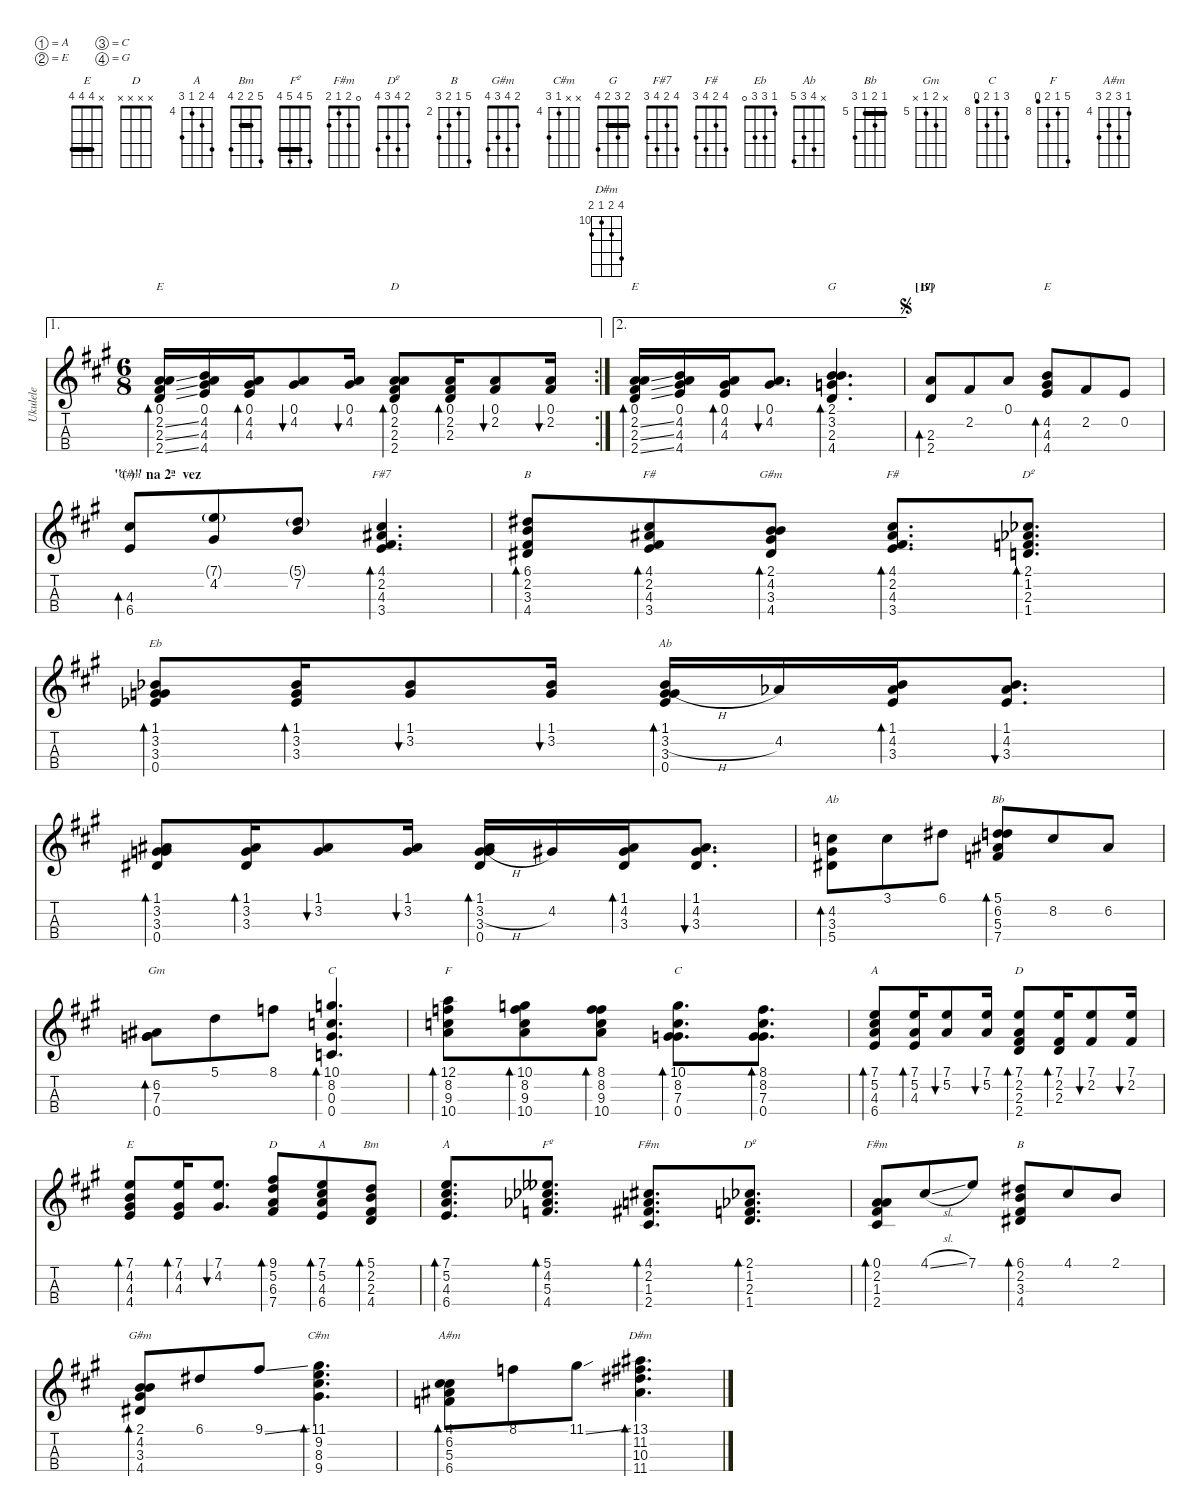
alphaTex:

\defaultSystemsLayout 4
\hideDynamics
\bracketExtendMode nobrackets
\otherSystemsTrackNameOrientation horizontal
\defaultBarNumberDisplay Hide
\track ("Ukulele" "Ukulele") {defaultSystemsLayout 4 instrument acousticguitarnylon}
\staff {score tabs}
\tuning (A4 E4 C4 G4)
\displaytranspose 0
\chord ("E" 7 4 4 4) {firstfret 4 barre (4 4)}
\chord ("D" 9 5 6 7) {firstfret 5}
\chord ("A" 7 5 4 6) {firstfret 4}
\chord ("Bm" 5 2 2 4) {barre 2}
\chord ("Fº" 5 4 5 4) {barre 4}
\chord ("F#m" 4 2 1 2)
\chord ("Dº" 2 1 2 1) {barre 1}
\chord ("F#m" 0 2 1 2)
\chord ("B" 6 2 3 4) {firstfret 2}
\chord ("G#m" 2 4 3 4)
\chord ("C#m" 11 9 8 9) {firstfret 8}
\chord ("E" 0 2 2 2)
\chord ("D" 0 2 2 2)
\chord ("G" 2 3 2 4) {barre 2}
\chord ("D" x x 2 2) {barre 2}
\chord ("E" x 4 4 4) {barre (4 4)}
\chord ("C#m" x x 4 6) {firstfret 4}
\chord ("F#7" 4 2 4 3)
\chord ("F#" 4 2 4 3)
\chord ("Dº" 2 4 3 4)
\chord ("Eb" 1 3 3 0)
\chord ("Ab" 1 3 3 0)
\chord ("Ab" x 4 3 5)
\chord ("Bb" 5 6 5 7) {firstfret 5 barre 5}
\chord ("Gm" x 6 5 x) {firstfret 5}
\chord ("C" 10 8 7 7) {firstfret 8}
\chord ("F" 12 8 9 7) {firstfret 8}
\chord ("C" 10 8 9 7) {firstfret 8}
\chord ("D" x x x x)
\chord ("A#m" 4 6 5 6) {firstfret 4}
\chord ("D#m" 13 11 10 11) {firstfret 10}
\ae 1
\rc 2
\ts (6 8)
\tempo (80 hide)
\clef g2
\ks a
(2.3{ss acc forcenatural} 2.2{ss acc #} 0.1{acc forcenatural} 2.4{ss acc forcenatural}).16{bd 30 ch "E" dy mf beam Up} (4.3{acc forcenatural} 4.2{acc #} 4.4{acc forcenatural} 0.1{acc forcenatural}).16{beam Up} (4.3{acc forcenatural} 4.2{acc #} 0.1{acc forcenatural}).16{bd 30 beam Up} (0.1{acc forcenatural} 4.2{acc #}).8{bu 30 beam Up} (0.1{acc forcenatural} 4.2{acc #}).16{bu 30 beam Up} (2.3{acc forcenatural} 2.2{acc #} 0.1{acc forcenatural} 2.4{acc forcenatural}).8{bd 30 ch "D" beam Up} (2.3{acc forcenatural} 2.2{acc #} 0.1{acc forcenatural}).16{bd 30 beam Up} (0.1{acc forcenatural} 2.2{acc #}).8{bu 30 beam Up} (0.1{acc forcenatural} 2.2{acc #}).16{bu 30 beam Up} |
\ae 2
(2.3{ss acc forcenatural} 2.2{ss acc #} 0.1{acc forcenatural} 2.4{ss acc forcenatural}).16{bd 30 ch "E" beam Up} (4.3{acc forcenatural} 4.2{acc #} 4.4{acc forcenatural} 0.1{acc forcenatural}).16{beam Up} (4.3{acc forcenatural} 4.2{acc #} 0.1{acc forcenatural}).16{bd 30 beam Up} (0.1{acc forcenatural} 4.2{acc #}).8{d bu 30 beam Up} (2.1{acc forcenatural} 4.4{acc forcenatural} 2.3{acc forcenatural} 3.2{acc forcenatural}).4{d bd 30 ch "G" beam Up} |
\section ("B" "")
\jump segno
(2.3{acc forcenatural} 2.4{acc forcenatural}).8{bd 30 ch "D" beam Up} 2.2{acc #}.8{beam Up} 0.1{acc forcenatural}.8{beam Up} (4.4{acc forcenatural} 4.2{acc #} 4.3{acc forcenatural}).8{bd 30 ch "E" beam Up} 2.2{acc #}.8{beam Up} 0.2{acc forcenatural}.8{beam Up} |
\section ("" "\"( )\" na 2ª  vez")
(6.4{acc #} 4.3{acc forcenatural}).8{bd 30 ch "C#m" beam Up} (4.2{acc #} 7.1{g acc forcenatural}).8{beam Up} (7.2{acc forcenatural} 5.1{g acc forcenatural}).8{beam Up} (4.3{acc forcenatural} 2.2{acc #} 3.4{acc #} 4.1{acc #}).4{d bd 30 ch "F#7" beam Up} |
(6.1{acc #} 3.3{acc #} 2.2{acc #} 4.4{acc forcenatural}).8{bd 30 ch "B" beam Up} (4.3{acc forcenatural} 2.2{acc #} 3.4{acc #} 4.1{acc #}).8{bd 30 ch "F#" beam Up} (2.1{acc forcenatural} 4.4{acc forcenatural} 4.2{acc #} 3.3{acc #}).8{bd 30 ch "G#m" beam Up} (4.3{acc forcenatural} 2.2{acc #} 3.4{acc #} 4.1{acc #}).8{d bd 30 ch "F#" beam Up} (2.1{acc b} 1.2{acc forcenatural} 2.3{acc forcenatural} 1.4{acc b}).8{d bd 30 ch "Dº" beam Up} |
(3.2{acc forcenatural} 0.4{acc forcenatural} 3.3{acc b} 1.1{acc b}).8{bd 30 ch "Eb" beam Up} (3.2{acc forcenatural} 3.3{acc b} 1.1{acc b}).16{bd 30 beam Up} (3.2{acc forcenatural} 1.1{acc b}).8{bu 30 beam Up} (3.2{acc forcenatural} 1.1{acc b}).16{bu 30 beam Up} (3.2{h acc forcenatural} 0.4{acc forcenatural} 3.3{acc b} 1.1{acc b}).16{bd 30 ch "Ab" beam Up} 4.2{acc b}.16{beam Up} (4.2{acc b} 3.3{acc b} 1.1{acc b}).16{bd 30 beam Up} (4.2{acc b} 3.3{acc b} 1.1{acc b}).8{d bu 30 beam Up} |
(3.2{acc forcenatural} 0.4{acc forcenatural} 3.3{acc #} 1.1{acc #}).8{bd 30 beam Up} (3.2{acc forcenatural} 3.3{acc #} 1.1{acc #}).16{bd 30 beam Up} (3.2{acc forcenatural} 1.1{acc #}).8{bu 30 beam Up} (3.2{acc forcenatural} 1.1{acc #}).16{bu 30 beam Up} (3.2{h acc forcenatural} 0.4{acc forcenatural} 3.3{acc #} 1.1{acc #}).16{bd 30 beam Up} 4.2{acc #}.16{beam Up} (4.2{acc #} 3.3{acc #} 1.1{acc #}).16{bd 30 beam Up} (4.2{acc #} 3.3{acc #} 1.1{acc #}).8{d bu 30 beam Up} |
(3.3{acc #} 4.2{acc #} 5.4{acc forcenatural}).8{bd 30 ch "Ab" beam Down} 3.1{acc forcenatural}.8{beam Down} 6.1{acc #}.8{beam Down} (5.1{acc forcenatural} 6.2{acc #} 5.3{acc forcenatural} 7.4{acc forcenatural}).8{bd 30 ch "Bb" beam Up} 8.2{acc forcenatural}.8{beam Up} 6.2{acc #}.8{beam Up} |
(7.3{acc forcenatural} 6.2{acc #} 0.4{acc forcenatural}).8{bd 30 ch "Gm" beam Down} 5.1{acc forcenatural}.8{beam Down} 8.1{acc forcenatural}.8{beam Down} (10.1{acc forcenatural} 8.2{acc forcenatural} 0.4{acc forcenatural} 0.3{acc forcenatural}).4{d bd 30 ch "C" beam Up} |
(10.4{acc forcenatural} 9.3{acc forcenatural} 12.1{acc forcenatural} 8.2{acc forcenatural}).8{bd 30 ch "F" beam Down} (10.4{acc forcenatural} 9.3{acc forcenatural} 10.1{acc forcenatural} 8.2{acc forcenatural}).8{bd 30 beam Down} (10.4{acc forcenatural} 9.3{acc forcenatural} 8.1{acc forcenatural} 8.2{acc forcenatural}).8{bd 30 beam Down} (10.1{acc forcenatural} 8.2{acc forcenatural} 7.3{acc forcenatural} 0.4{acc forcenatural}).8{d bd 30 ch "C" beam Down} (8.1{acc forcenatural} 8.2{acc forcenatural} 7.3{acc forcenatural} 0.4{acc forcenatural}).8{d bd 30 beam Down} |
(5.2{acc forcenatural} 6.4{acc #} 4.3{acc forcenatural} 7.1{acc forcenatural}).8{bd 30 ch "A" beam Up} (5.2{acc forcenatural} 4.3{acc forcenatural} 7.1{acc forcenatural}).16{bd 30 beam Up} (5.2{acc forcenatural} 7.1{acc forcenatural}).8{bu 30 beam Up} (5.2{acc forcenatural} 7.1{acc forcenatural}).16{bu 30 beam Up} (2.3{acc forcenatural} 2.2{acc #} 7.1{acc forcenatural} 2.4{acc forcenatural}).8{bd 30 ch "D" beam Up} (2.3{acc forcenatural} 2.2{acc #} 7.1{acc forcenatural}).16{bd 30 beam Up} (2.2{acc #} 7.1{acc forcenatural}).8{bu 30 beam Up} (2.2{acc #} 7.1{acc forcenatural}).16{bu 30 beam Up} |
(4.3{acc forcenatural} 4.2{acc #} 7.1{acc forcenatural} 4.4{acc forcenatural}).8{bd 30 ch "E" beam Up} (4.3{acc forcenatural} 4.2{acc #} 7.1{acc forcenatural}).16{bd 30 beam Up} (4.2{acc #} 7.1{acc forcenatural}).8{d bu 30 beam Up} (6.3{acc #} 5.2{acc forcenatural} 7.4{acc forcenatural} 9.1{acc #}).8{bd 30 ch "D" beam Up} (4.3{acc forcenatural} 5.2{acc forcenatural} 6.4{acc #} 7.1{acc forcenatural}).8{bd 30 ch "A" beam Up} (2.3{acc forcenatural} 2.2{acc #} 4.4{acc forcenatural} 5.1{acc forcenatural}).8{bd 30 ch "Bm" beam Up} |
(4.3{acc forcenatural} 5.2{acc forcenatural} 6.4{acc #} 7.1{acc forcenatural}).8{d bd 30 ch "A" beam Up} (4.2{acc b} 4.4{acc b} 5.1{acc bb} 5.3{acc forcenatural}).8{d bd 30 ch "Fº" beam Up} (1.3{acc #} 2.2{acc #} 4.1{acc #} 2.4{acc forcenatural}).8{d bd 30 ch "F#m" beam Up} (1.2{acc forcenatural} 1.4{acc b} 2.1{acc b} 2.3{acc forcenatural}).8{d bd 30 ch "Dº" beam Up} |
(1.3{acc #} 2.2{acc #} 0.1{acc forcenatural} 2.4{acc forcenatural}).8{bd 30 ch "F#m" beam Up} 4.1{sl acc #}.8{beam Up} 7.1{acc forcenatural}.8{beam Up} (6.1{acc #} 3.3{acc #} 2.2{acc #} 4.4{acc forcenatural}).8{bd 30 ch "B" beam Up} 4.1{acc #}.8{beam Up} 2.1{acc forcenatural}.8{beam Up} |
(2.1{acc forcenatural} 4.2{acc #} 3.3{acc #} 4.4{acc forcenatural}).8{bd 30 ch "G#m" beam Up} 6.1{acc #}.8{beam Up} 9.1{ss acc #}.8{beam Up} (11.1{acc #} 8.3{acc #} 9.2{acc #} 9.4{acc forcenatural}).4{d bd 30 ch "C#m" beam Down} |
(5.3{acc forcenatural} 6.2{acc #} 4.1{acc #} 6.4{acc #}).8{bd 30 ch "A#m" beam Down} 8.1{acc forcenatural}.8{beam Down} 11.1{ss acc #}.8{beam Down} (13.1{acc #} 11.2{acc #} 11.4{acc #} 10.3{acc #}).4{d bd 30 ch "D#m" beam Down}
